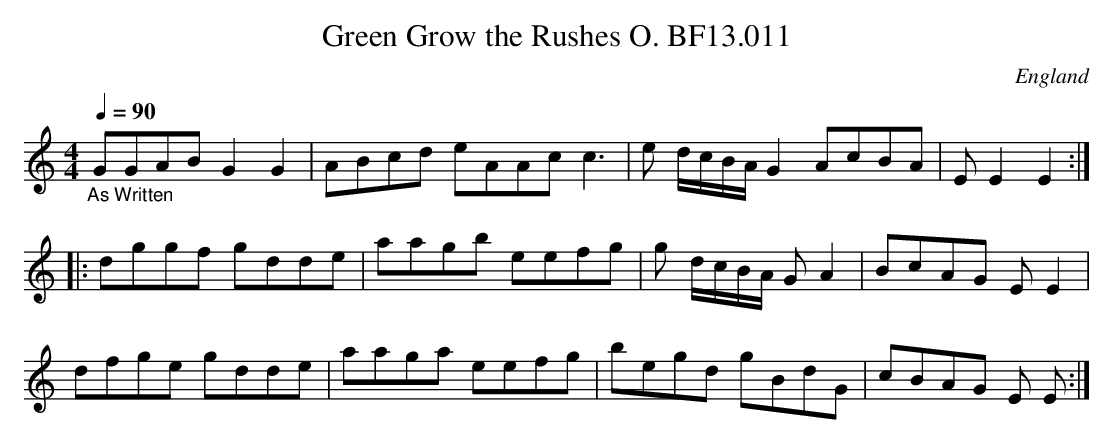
X:1
T:Green Grow the Rushes O. BF13.011
M:4/4
L:1/8
Q:1/4=90
O:England
K:C major
"_As Written"GGAB G2G2|ABcd eAAcc3|\
e d/2c/2B/2A/2 G2 AcBA|EE2E2:|!
|:dggf gdde|aagb eefg|g d/2c/2B/2A/2 G A2|BcAG E E2|!
dfge gdde|aaga eefg|begd gBdG|cBAG E E:|
